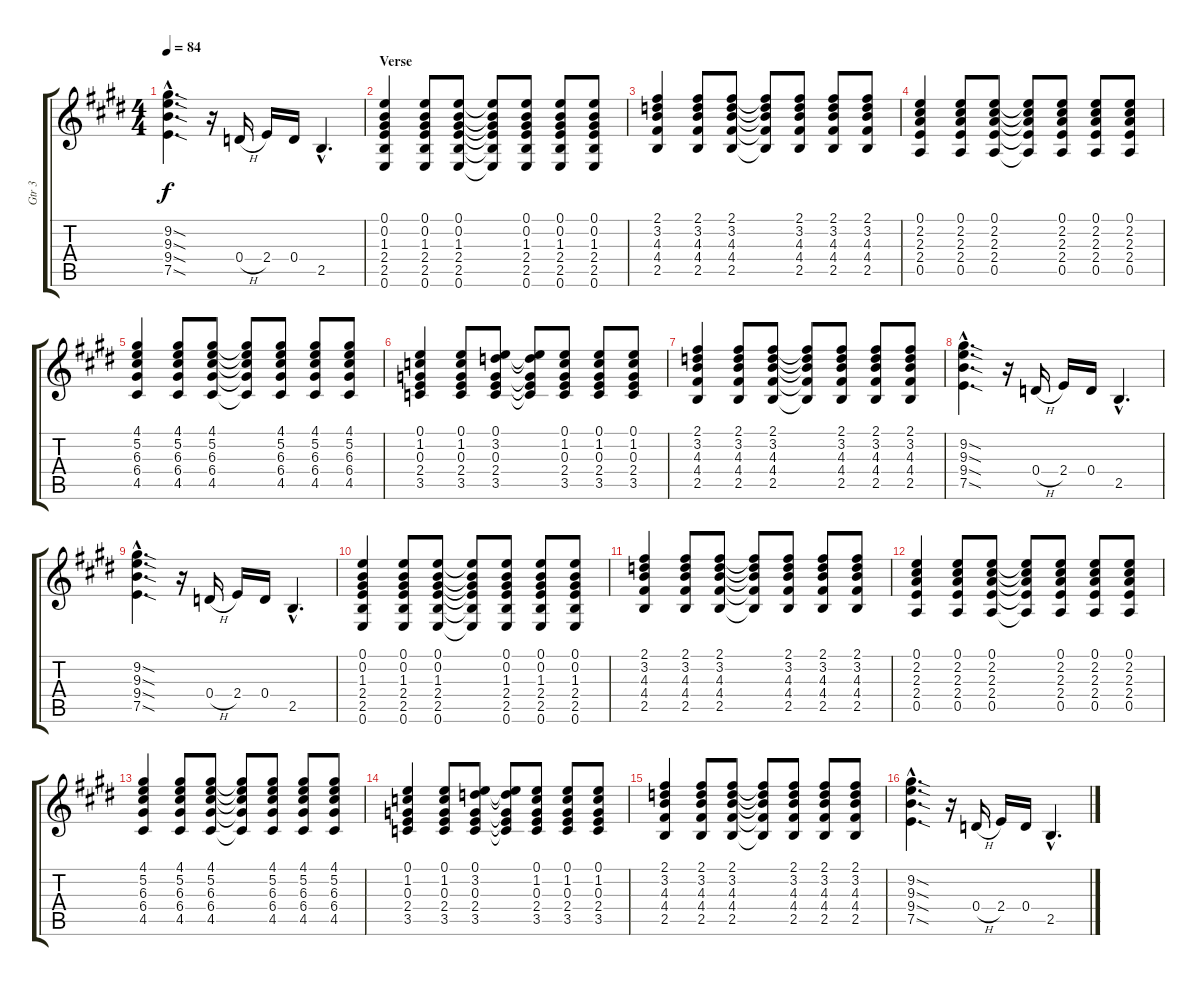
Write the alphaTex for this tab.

\track ("Gtr 3" "Gtr 3") {instrument overdrivenguitar}
\staff {score tabs}
\tuning (E4 B3 G3 D3 A2 E2) {hide}
\ts (4 4)
\tempo 84
\clef g2
\ks e
(9.2{sod hac} 9.3{sod hac} 9.4{sod hac} 7.5{sod hac}).4{d dy f} r.16 0.4{h}.16 2.4.16 0.4.16 2.5{hac}.4{d} |
\section ("" "Verse")
(0.1 0.2 1.3 2.4 2.5 0.6).4 (0.1 0.2 1.3 2.4 2.5 0.6).8 (0.1 0.2 1.3 2.4 2.5 0.6).8 (0.1{t} 0.2{t} 1.3{t} 2.4{t} 2.5{t} 0.6{t}).8 (0.1 0.2 1.3 2.4 2.5 0.6).8 (0.1 0.2 1.3 2.4 2.5 0.6).8 (0.1 0.2 1.3 2.4 2.5 0.6).8 |
(2.1 3.2 4.3 4.4 2.5).4 (2.1 3.2 4.3 4.4 2.5).8 (2.1 3.2 4.3 4.4 2.5).8 (2.1{t} 3.2{t} 4.3{t} 4.4{t} 2.5{t}).8 (2.1 3.2 4.3 4.4 2.5).8 (2.1 3.2 4.3 4.4 2.5).8 (2.1 3.2 4.3 4.4 2.5).8 |
(0.1 2.2 2.3 2.4 0.5).4 (0.1 2.2 2.3 2.4 0.5).8 (0.1 2.2 2.3 2.4 0.5).8 (0.1{t} 2.2{t} 2.3{t} 2.4{t} 0.5{t}).8 (0.1 2.2 2.3 2.4 0.5).8 (0.1 2.2 2.3 2.4 0.5).8 (0.1 2.2 2.3 2.4 0.5).8 |
(4.1 5.2 6.3 6.4 4.5).4 (4.1 5.2 6.3 6.4 4.5).8 (4.1 5.2 6.3 6.4 4.5).8 (4.1{t} 5.2{t} 6.3{t} 6.4{t} 4.5{t}).8 (4.1 5.2 6.3 6.4 4.5).8 (4.1 5.2 6.3 6.4 4.5).8 (4.1 5.2 6.3 6.4 4.5).8 |
(0.1 1.2 0.3 2.4 3.5).4 (0.1 1.2 0.3 2.4 3.5).8 (0.1 3.2 0.3 2.4 3.5).8 (0.1{t} 3.2{t} 0.3{t} 2.4{t} 3.5{t}).8 (0.1 1.2 0.3 2.4 3.5).8 (0.1 1.2 0.3 2.4 3.5).8 (0.1 1.2 0.3 2.4 3.5).8 |
(2.1 3.2 4.3 4.4 2.5).4 (2.1 3.2 4.3 4.4 2.5).8 (2.1 3.2 4.3 4.4 2.5).8 (2.1{t} 3.2{t} 4.3{t} 4.4{t} 2.5{t}).8 (2.1 3.2 4.3 4.4 2.5).8 (2.1 3.2 4.3 4.4 2.5).8 (2.1 3.2 4.3 4.4 2.5).8 |
(9.2{sod hac} 9.3{sod hac} 9.4{sod hac} 7.5{sod hac}).4{d} r.16 0.4{h}.16 2.4.16 0.4.16 2.5{hac}.4{d} |
(9.2{sod hac} 9.3{sod hac} 9.4{sod hac} 7.5{sod hac}).4{d} r.16 0.4{h}.16 2.4.16 0.4.16 2.5{hac}.4{d} |
(0.1 0.2 1.3 2.4 2.5 0.6).4 (0.1 0.2 1.3 2.4 2.5 0.6).8 (0.1 0.2 1.3 2.4 2.5 0.6).8 (0.1{t} 0.2{t} 1.3{t} 2.4{t} 2.5{t} 0.6{t}).8 (0.1 0.2 1.3 2.4 2.5 0.6).8 (0.1 0.2 1.3 2.4 2.5 0.6).8 (0.1 0.2 1.3 2.4 2.5 0.6).8 |
(2.1 3.2 4.3 4.4 2.5).4 (2.1 3.2 4.3 4.4 2.5).8 (2.1 3.2 4.3 4.4 2.5).8 (2.1{t} 3.2{t} 4.3{t} 4.4{t} 2.5{t}).8 (2.1 3.2 4.3 4.4 2.5).8 (2.1 3.2 4.3 4.4 2.5).8 (2.1 3.2 4.3 4.4 2.5).8 |
(0.1 2.2 2.3 2.4 0.5).4 (0.1 2.2 2.3 2.4 0.5).8 (0.1 2.2 2.3 2.4 0.5).8 (0.1{t} 2.2{t} 2.3{t} 2.4{t} 0.5{t}).8 (0.1 2.2 2.3 2.4 0.5).8 (0.1 2.2 2.3 2.4 0.5).8 (0.1 2.2 2.3 2.4 0.5).8 |
(4.1 5.2 6.3 6.4 4.5).4 (4.1 5.2 6.3 6.4 4.5).8 (4.1 5.2 6.3 6.4 4.5).8 (4.1{t} 5.2{t} 6.3{t} 6.4{t} 4.5{t}).8 (4.1 5.2 6.3 6.4 4.5).8 (4.1 5.2 6.3 6.4 4.5).8 (4.1 5.2 6.3 6.4 4.5).8 |
(0.1 1.2 0.3 2.4 3.5).4 (0.1 1.2 0.3 2.4 3.5).8 (0.1 3.2 0.3 2.4 3.5).8 (0.1{t} 3.2{t} 0.3{t} 2.4{t} 3.5{t}).8 (0.1 1.2 0.3 2.4 3.5).8 (0.1 1.2 0.3 2.4 3.5).8 (0.1 1.2 0.3 2.4 3.5).8 |
(2.1 3.2 4.3 4.4 2.5).4 (2.1 3.2 4.3 4.4 2.5).8 (2.1 3.2 4.3 4.4 2.5).8 (2.1{t} 3.2{t} 4.3{t} 4.4{t} 2.5{t}).8 (2.1 3.2 4.3 4.4 2.5).8 (2.1 3.2 4.3 4.4 2.5).8 (2.1 3.2 4.3 4.4 2.5).8 |
(9.2{sod hac} 9.3{sod hac} 9.4{sod hac} 7.5{sod hac}).4{d} r.16 0.4{h}.16 2.4.16 0.4.16 2.5{hac}.4{d}
